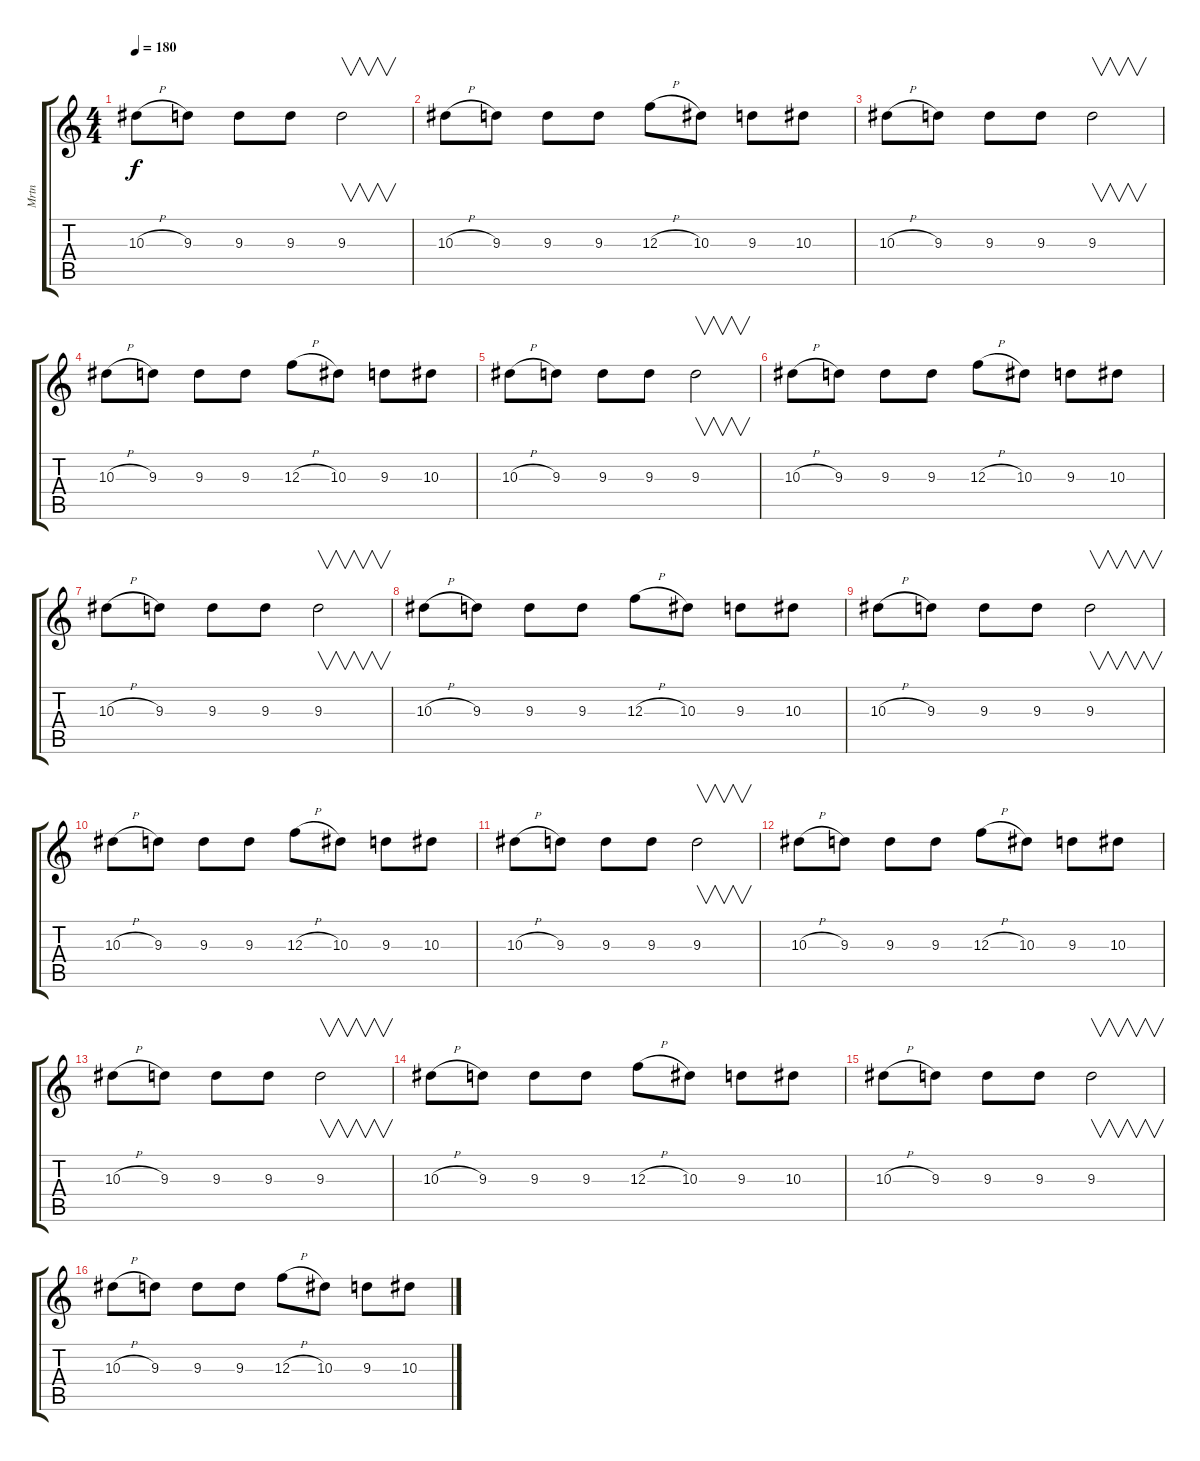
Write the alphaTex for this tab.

\track ("Mrtn" "Mrtn") {instrument distortionguitar}
\staff {score tabs}
\tuning (D4 A3 F3 C3 G2 C2) {hide}
\ts (4 4)
\tempo 180
\clef g2
\ks c
10.3{h}.8{dy f} 9.3.8 9.3.8 9.3.8 9.3.2{v} |
10.3{h}.8 9.3.8 9.3.8 9.3.8 12.3{h}.8 10.3.8 9.3.8 10.3.8 |
10.3{h}.8 9.3.8 9.3.8 9.3.8 9.3.2{v} |
10.3{h}.8 9.3.8 9.3.8 9.3.8 12.3{h}.8 10.3.8 9.3.8 10.3.8 |
10.3{h}.8 9.3.8 9.3.8 9.3.8 9.3.2{v} |
10.3{h}.8 9.3.8 9.3.8 9.3.8 12.3{h}.8 10.3.8 9.3.8 10.3.8 |
10.3{h}.8 9.3.8 9.3.8 9.3.8 9.3.2{v} |
10.3{h}.8 9.3.8 9.3.8 9.3.8 12.3{h}.8 10.3.8 9.3.8 10.3.8 |
10.3{h}.8 9.3.8 9.3.8 9.3.8 9.3.2{v} |
10.3{h}.8 9.3.8 9.3.8 9.3.8 12.3{h}.8 10.3.8 9.3.8 10.3.8 |
10.3{h}.8 9.3.8 9.3.8 9.3.8 9.3.2{v} |
10.3{h}.8 9.3.8 9.3.8 9.3.8 12.3{h}.8 10.3.8 9.3.8 10.3.8 |
10.3{h}.8 9.3.8 9.3.8 9.3.8 9.3.2{v} |
10.3{h}.8 9.3.8 9.3.8 9.3.8 12.3{h}.8 10.3.8 9.3.8 10.3.8 |
10.3{h}.8 9.3.8 9.3.8 9.3.8 9.3.2{v} |
10.3{h}.8 9.3.8 9.3.8 9.3.8 12.3{h}.8 10.3.8 9.3.8 10.3.8
